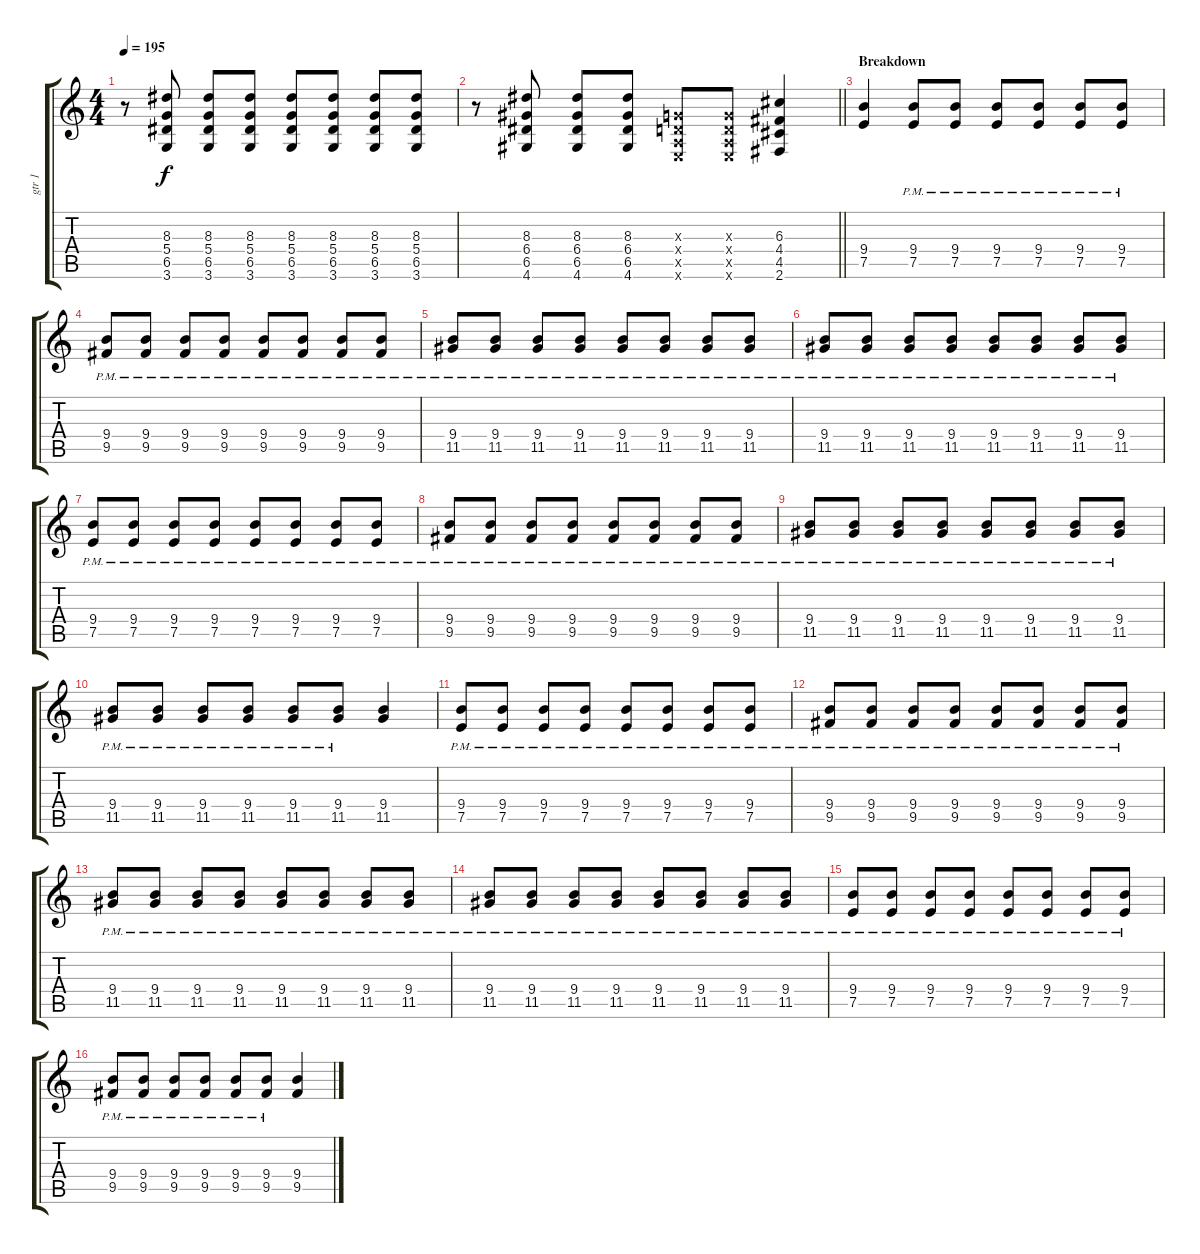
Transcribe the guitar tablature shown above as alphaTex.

\track ("gtr 1" "gtr 1") {instrument distortionguitar}
\staff {score tabs}
\tuning (E4 B3 G3 D3 A2 E2) {hide}
\ts (4 4)
\tempo 195
\clef g2
\ks c
r.8{dy f} (8.3 5.4 6.5 3.6).8 (8.3 5.4 6.5 3.6).8 (8.3 5.4 6.5 3.6).8 (8.3 5.4 6.5 3.6).8 (8.3 5.4 6.5 3.6).8 (8.3 5.4 6.5 3.6).8 (8.3 5.4 6.5 3.6).8 |
\barLineRight lightlight
r.8 (8.3 6.4 6.5 4.6).8 (8.3 6.4 6.5 4.6).8 (8.3 6.4 6.5 4.6).8 (0.3{x} 0.4{x} 0.5{x} 0.6{x}).8 (0.3{x} 0.4{x} 0.5{x} 0.6{x}).8 (6.3 4.4 4.5 2.6).4 |
\section ("" "Breakdown")
(9.4 7.5).4 (9.4{pm} 7.5{pm}).8 (9.4{pm} 7.5{pm}).8 (9.4{pm} 7.5{pm}).8 (9.4{pm} 7.5{pm}).8 (9.4{pm} 7.5{pm}).8 (9.4{pm} 7.5{pm}).8 |
(9.4{pm} 9.5{pm}).8 (9.4{pm} 9.5{pm}).8 (9.4{pm} 9.5{pm}).8 (9.4{pm} 9.5{pm}).8 (9.4{pm} 9.5{pm}).8 (9.4{pm} 9.5{pm}).8 (9.4{pm} 9.5{pm}).8 (9.4{pm} 9.5{pm}).8 |
(9.4{pm} 11.5{pm}).8 (9.4{pm} 11.5{pm}).8 (9.4{pm} 11.5{pm}).8 (9.4{pm} 11.5{pm}).8 (9.4{pm} 11.5{pm}).8 (9.4{pm} 11.5{pm}).8 (9.4{pm} 11.5{pm}).8 (9.4{pm} 11.5{pm}).8 |
(9.4{pm} 11.5{pm}).8 (9.4{pm} 11.5{pm}).8 (9.4{pm} 11.5{pm}).8 (9.4{pm} 11.5{pm}).8 (9.4{pm} 11.5{pm}).8 (9.4{pm} 11.5{pm}).8 (9.4{pm} 11.5{pm}).8 (9.4{pm} 11.5{pm}).8 |
(9.4{pm} 7.5{pm}).8 (9.4{pm} 7.5{pm}).8 (9.4{pm} 7.5{pm}).8 (9.4{pm} 7.5{pm}).8 (9.4{pm} 7.5{pm}).8 (9.4{pm} 7.5{pm}).8 (9.4{pm} 7.5{pm}).8 (9.4{pm} 7.5{pm}).8 |
(9.4{pm} 9.5{pm}).8 (9.4{pm} 9.5{pm}).8 (9.4{pm} 9.5{pm}).8 (9.4{pm} 9.5{pm}).8 (9.4{pm} 9.5{pm}).8 (9.4{pm} 9.5{pm}).8 (9.4{pm} 9.5{pm}).8 (9.4{pm} 9.5{pm}).8 |
(9.4{pm} 11.5{pm}).8 (9.4{pm} 11.5{pm}).8 (9.4{pm} 11.5{pm}).8 (9.4{pm} 11.5{pm}).8 (9.4{pm} 11.5{pm}).8 (9.4{pm} 11.5{pm}).8 (9.4{pm} 11.5{pm}).8 (9.4{pm} 11.5{pm}).8 |
(9.4{pm} 11.5{pm}).8 (9.4{pm} 11.5{pm}).8 (9.4{pm} 11.5{pm}).8 (9.4{pm} 11.5{pm}).8 (9.4{pm} 11.5{pm}).8 (9.4{pm} 11.5{pm}).8 (9.4 11.5).4 |
(9.4{pm} 7.5{pm}).8 (9.4{pm} 7.5{pm}).8 (9.4{pm} 7.5{pm}).8 (9.4{pm} 7.5{pm}).8 (9.4{pm} 7.5{pm}).8 (9.4{pm} 7.5{pm}).8 (9.4{pm} 7.5{pm}).8 (9.4{pm} 7.5{pm}).8 |
(9.4{pm} 9.5{pm}).8 (9.4{pm} 9.5{pm}).8 (9.4{pm} 9.5{pm}).8 (9.4{pm} 9.5{pm}).8 (9.4{pm} 9.5{pm}).8 (9.4{pm} 9.5{pm}).8 (9.4{pm} 9.5{pm}).8 (9.4{pm} 9.5{pm}).8 |
(9.4{pm} 11.5{pm}).8 (9.4{pm} 11.5{pm}).8 (9.4{pm} 11.5{pm}).8 (9.4{pm} 11.5{pm}).8 (9.4{pm} 11.5{pm}).8 (9.4{pm} 11.5{pm}).8 (9.4{pm} 11.5{pm}).8 (9.4{pm} 11.5{pm}).8 |
(9.4{pm} 11.5{pm}).8 (9.4{pm} 11.5{pm}).8 (9.4{pm} 11.5{pm}).8 (9.4{pm} 11.5{pm}).8 (9.4{pm} 11.5{pm}).8 (9.4{pm} 11.5{pm}).8 (9.4{pm} 11.5{pm}).8 (9.4{pm} 11.5{pm}).8 |
(9.4{pm} 7.5{pm}).8 (9.4{pm} 7.5{pm}).8 (9.4{pm} 7.5{pm}).8 (9.4{pm} 7.5{pm}).8 (9.4{pm} 7.5{pm}).8 (9.4{pm} 7.5{pm}).8 (9.4{pm} 7.5{pm}).8 (9.4{pm} 7.5{pm}).8 |
(9.4{pm} 9.5{pm}).8 (9.4{pm} 9.5{pm}).8 (9.4{pm} 9.5{pm}).8 (9.4{pm} 9.5{pm}).8 (9.4{pm} 9.5{pm}).8 (9.4{pm} 9.5{pm}).8 (9.4 9.5).4
